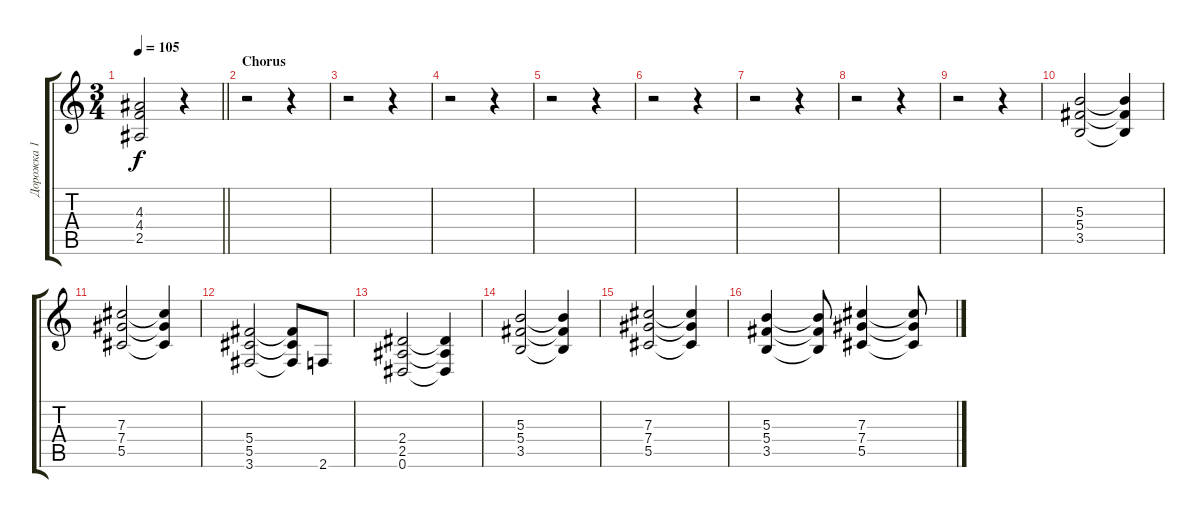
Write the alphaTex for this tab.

\track ("Дорожка 1" "Дорожка 1") {instrument overdrivenguitar}
\staff {score tabs}
\tuning (Eb4 Bb3 Gb3 Db3 Ab2 Eb2) {hide}
\ts (3 4)
\tempo 105
\clef g2
\barLineRight lightlight
\ks c
(4.3{t} 4.4{t} 2.5{t}).2{dy f} r.4 |
\section ("" "Chorus")
r.2 r.4 |
r.2 r.4 |
r.2 r.4 |
r.2 r.4 |
r.2 r.4 |
r.2 r.4 |
r.2 r.4 |
r.2 r.4 |
(5.3 5.4 3.5).2 (5.3{t} 5.4{t} 3.5{t}).4 |
(7.3 7.4 5.5).2 (7.3{t} 7.4{t} 5.5{t}).4 |
(5.4 5.5 3.6).2 (5.4{t} 5.5{t} 3.6{t}).8 2.6.8 |
(2.4 2.5 0.6).2 (2.4{t} 2.5{t} 0.6{t}).4 |
(5.3 5.4 3.5).2 (5.3{t} 5.4{t} 3.5{t}).4 |
(7.3 7.4 5.5).2 (7.3{t} 7.4{t} 5.5{t}).4 |
(5.3 5.4 3.5).4 (5.3{t} 5.4{t} 3.5{t}).8 (7.3 7.4 5.5).4 (7.3{t} 7.4{t} 5.5{t}).8
